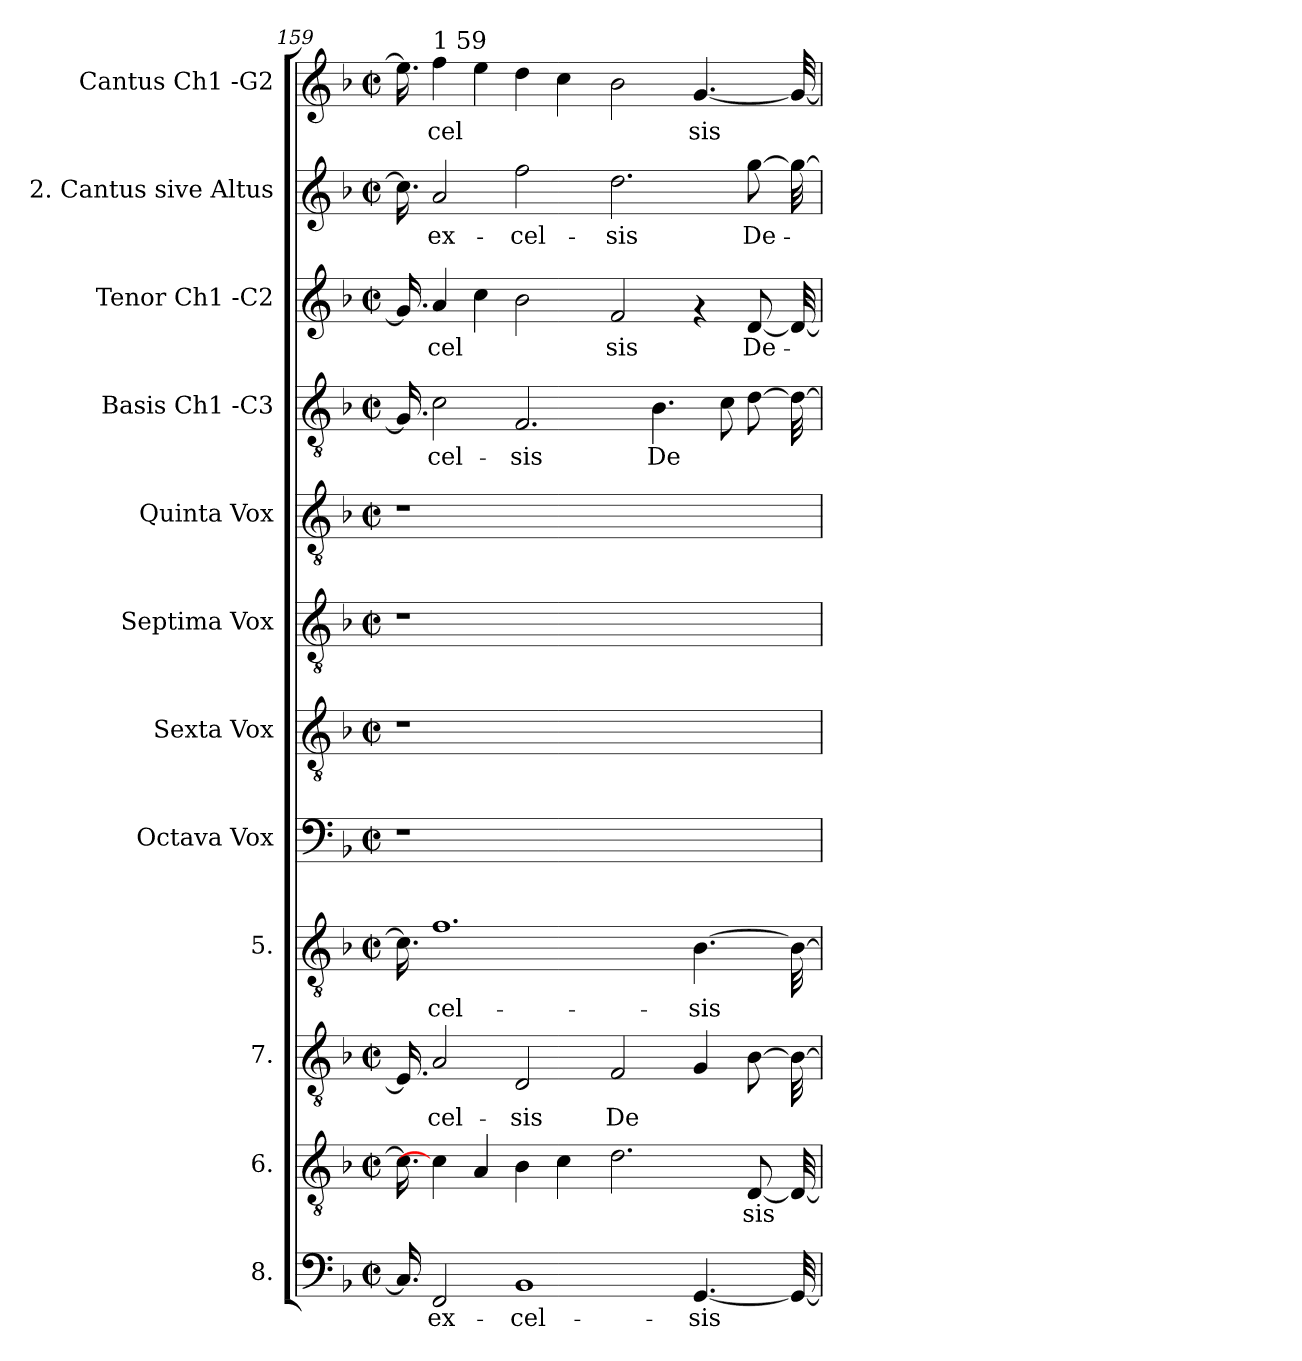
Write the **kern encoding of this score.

**kern	**text	**kern	**text	**kern	**text	**kern	**text	**kern	**kern	**kern	**kern	**kern	**text	**kern	**text	**kern	**text	**kern	**text
*part12	*part12	*part11	*part11	*part10	*part10	*part9	*part9	*part8	*part7	*part6	*part5	*part4	*part4	*part3	*part3	*part2	*part2	*part1	*part1
*staff12	*staff12	*staff11	*staff11	*staff10	*staff10	*staff9	*staff9	*staff8	*staff7	*staff6	*staff5	*staff4	*staff4	*staff3	*staff3	*staff2	*staff2	*staff1	*staff1
*I"8.	*	*I"6.	*	*I"7.	*	*I"5.	*	*I"Octava  Vox	*I"Sexta  Vox	*I"Septima  Vox	*I"Quinta  Vox	*I"Basis  Ch1 -C3	*	*I"Tenor  Ch1 -C2	*	*I"2. Cantus sive  Altus	*	*I"Cantus  Ch1 -G2	*
*	*	*	*	*	*	*	*	*	*	*	*	*I'B	*	*I'T	*	*I'A	*	*I'C	*
!!LO:PB:g=z
*clefF4	*	*clefGv2	*	*clefGv2	*	*clefGv2	*	*clefF4	*clefGv2	*clefGv2	*clefGv2	*clefGv2	*	*clefG2	*	*clefG2	*	*clefG2	*
*k[b-]	*	*k[b-]	*	*k[b-]	*	*k[b-]	*	*k[b-]	*k[b-]	*k[b-]	*k[b-]	*k[b-]	*	*k[b-]	*	*k[b-]	*	*k[b-]	*
*F:	*	*F:	*	*F:	*	*F:	*	*F:	*F:	*F:	*F:	*F:	*	*F:	*	*F:	*	*F:	*
*M2/2	*	*M2/2	*	*M2/2	*	*M2/2	*	*M2/2	*M2/2	*M2/2	*M2/2	*M2/2	*	*M2/2	*	*M2/2	*	*M2/2	*
*met(c|)	*	*met(c|)	*	*met(c|)	*	*met(c|)	*	*met(c|)	*met(c|)	*met(c|)	*met(c|)	*met(c|)	*	*met(c|)	*	*met(c|)	*	*met(c|)	*
=159	=159	=159	=159	=159	=159	=159	=159	=159	=159	=159	=159	=159	=159	=159	=159	=159	=159	=159	=159
16.C/]	.	16.c\]	.	16.E/]	.	16.c\]	.	1r	1r	1r	1r	16.G/]	.	16.g/]	.	16.cc\]	.	16.ee\]	.
!	!	!	!	!	!	!	!	!	!	!	!	!	!	!	!	!	!	!LO:TX:a:t=1 59	!
!	!LO:LY:b:cj	!	!LO:LY:b:cj	!	!LO:LY:b:cj	!	!LO:LY:b:cj	!	!	!	!	!	!LO:LY:b:cj	!	!LO:LY:b:cj	!	!LO:LY:b:cj	!	!LO:LY:b:cj
2FF/	ex-	4c\]	--	2A/	-cel-	1.f	-cel-	.	.	.	.	2c\	-cel-	4a/	-cel-	2a/	ex-	4ff\	-cel-
!	!	!	!LO:LY:b:cj	!	!	!	!	!	!	!	!	!	!	!	!LO:LY:b:cj	!	!	!	!LO:LY:b:cj
.	.	4A/	--	.	.	.	.	.	.	.	.	.	.	4cc\	--	.	.	4ee\	--
!	!LO:LY:b:cj	!	!LO:LY:b:cj	!	!LO:LY:b:cj	!	!	!	!	!	!	!	!LO:LY:b:cj	!	!LO:LY:b:cj	!	!LO:LY:b:cj	!	!LO:LY:b:cj
1BB-	-cel-	4B-\	--	2D/	-sis	.	.	.	.	.	.	2.F/	-sis	2b-\	--	2ff\	-cel-	4dd\	--
!	!	!	!LO:LY:b:cj	!	!	!	!	!	!	!	!	!	!	!	!	!	!	!	!LO:LY:b:cj
.	.	4c\	--	.	.	.	.	.	.	.	.	.	.	.	.	.	.	4cc\	--
.	.	.	.	.	.	.	.	1ryy	1ryy	1ryy	1ryy	.	.	.	.	.	.	.	.
!	!	!	!LO:LY:b:cj	!	!LO:LY:b:cj	!	!	!	!	!	!	!	!	!	!LO:LY:b:cj	!	!LO:LY:b:cj	!	!LO:LY:b:cj
.	.	2.d\	--	2F/	De-	.	.	.	.	.	.	.	.	2f/	-sis	2.dd\	-sis	2b-\	--
!	!	!	!	!	!	!	!	!	!	!	!	!	!LO:LY:b:cj	!	!	!	!	!	!
.	.	.	.	.	.	.	.	.	.	.	.	4.B-\	De-	.	.	.	.	.	.
!	!LO:LY:b:cj	!	!	!	!LO:LY:b:cj	!	!LO:LY:b:cj	!	!	!	!	!	!	!	!	!	!	!	!LO:LY:b:cj
[<4.GG/	-sis	.	.	4G/	--	[>4.B-\	-sis	.	.	.	.	.	.	4rf	.	.	.	[<4.g/	-sis
!	!	!	!	!	!	!	!	!	!	!	!	!	!LO:LY:b:cj	!	!	!	!	!	!
.	.	.	.	.	.	.	.	.	.	.	.	8c\	--	.	.	.	.	.	.
!	!	!	!LO:LY:b:cj	!	!LO:LY:b:cj	!	!	!	!	!	!	!	!LO:LY:b:cj	!	!LO:LY:b:cj	!	!LO:LY:b:cj	!	!
.	.	[<8D/	-sis	[>8B-\	--	.	.	.	.	.	.	[>8d\	--	[<8d/	De-	[>8gg\	De-	.	.
32GG/_<	.	32D/_<	.	32B-\_>	.	32B-\_>	.	.	.	.	.	32d\_>	.	32d/_<	.	32gg\_>	.	32g/_<	.
=	=	=	=	=	=	=	=	=	=	=	=	=	=	=	=	=	=	=	=
*-	*-	*-	*-	*-	*-	*-	*-	*-	*-	*-	*-	*-	*-	*-	*-	*-	*-	*-	*-
